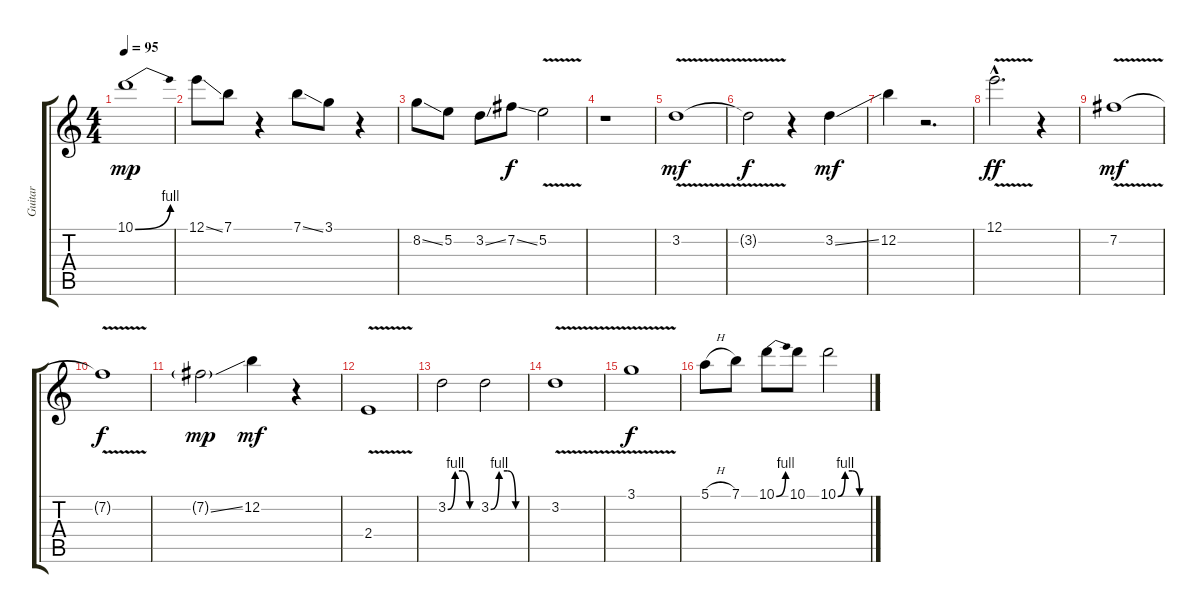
\track ("Guitar" "Guitar") {instrument overdrivenguitar}
\staff {score tabs}
\tuning (E4 B3 G3 D3 A2 E2) {hide}
\ts (4 4)
\tempo 95
\clef g2
\ks c
10.1{be (bend 0 0 60 4)}.1{dy mp} |
12.1{ss}.8 7.1.8 r.4 7.1{ss}.8 3.1.8 r.4 |
8.2{ss}.8 5.2.8 3.2{ss}.8 7.2{ss}.8{dy f} 5.2{v}.2 |
r.1 |
3.2{v}.1{dy mf} |
3.2{t}.2{dy f} r.4 3.2{ss}.4{dy mf} |
12.2.4 r.2{d} |
12.1{v hac}.2{d dy ff} r.4 |
7.2{v}.1{dy mf} |
7.2{t}.1{dy f} |
7.2{ss g}.2{dy mp} 12.2.4{dy mf} r.4 |
2.4{v}.1 |
3.2{be (custom 0 0 15 4 30 4 45 0 60 0)}.2 3.2{be (custom 0 0 15 4 30 4 45 0 60 0)}.2 |
3.2{v}.1 |
3.1{v}.1{dy f} |
5.1{h}.8 7.1.8 10.1{be (bend 0 0 60 4)}.8 10.1.8 10.1{be (custom 0 0 15 4 30 4 45 0 60 0)}.2
